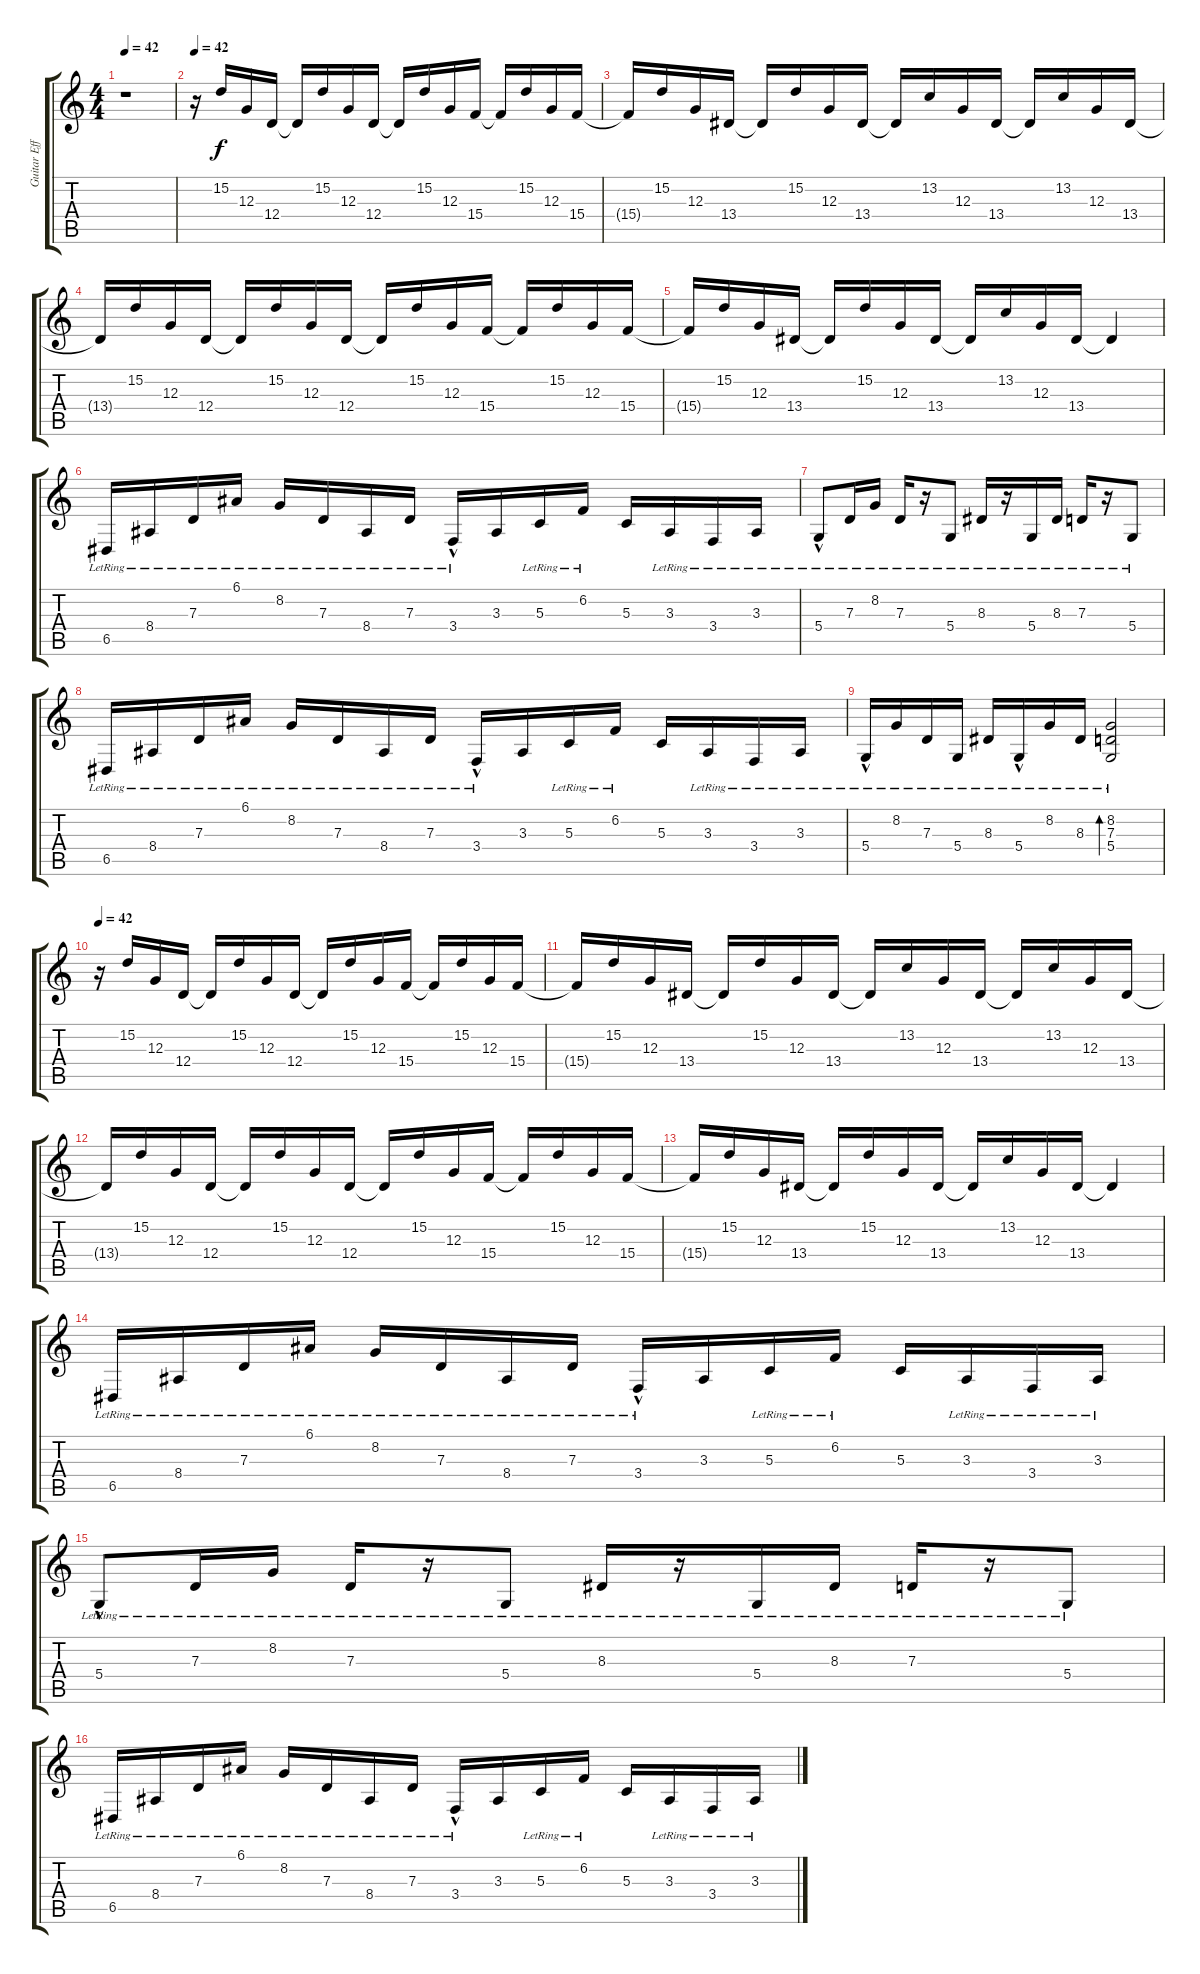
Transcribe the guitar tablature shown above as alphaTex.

\track ("Guitar Effect" "Guitar Eff") {instrument fx8scifi}
\staff {score tabs}
\tuning (E4 B3 G3 D3 A2 E2) {hide}
\ts (4 4)
\tempo 42
\clef g2
\ks c
r.1{dy f instrument fx8scifi} |
\tempo 42
r.16 15.2.16 12.3.16 12.4.16 12.4{t}.16 15.2.16 12.3.16 12.4.16 12.4{t}.16 15.2.16 12.3.16 15.4.16 15.4{t}.16 15.2.16 12.3.16 15.4.16 |
15.4{t}.16 15.2.16 12.3.16 13.4.16 13.4{t}.16 15.2.16 12.3.16 13.4.16 13.4{t}.16 13.2.16 12.3.16 13.4.16 13.4{t}.16 13.2.16 12.3.16 13.4.16 |
13.4{t}.16 15.2.16 12.3.16 12.4.16 12.4{t}.16 15.2.16 12.3.16 12.4.16 12.4{t}.16 15.2.16 12.3.16 15.4.16 15.4{t}.16 15.2.16 12.3.16 15.4.16 |
15.4{t}.16 15.2.16 12.3.16 13.4.16 13.4{t}.16 15.2.16 12.3.16 13.4.16 13.4{t}.16 13.2.16 12.3.16 13.4.16 13.4{t}.4 |
6.5{lr}.16 8.4{lr}.16 7.3{lr}.16 6.1{lr}.16 8.2{lr}.16 7.3{lr}.16 8.4{lr}.16 7.3{lr}.16 3.4{hac lr}.16 3.3.16 5.3{lr}.16 6.2{lr}.16 5.3.16 3.3{lr}.16 3.4{lr}.16 3.3{lr}.16 |
5.4{hac lr}.8 7.3{lr}.16 8.2{lr}.16 7.3{lr}.16 r.16 5.4{lr}.8 8.3{lr}.16 r.16 5.4{lr}.16 8.3{lr}.16 7.3{lr}.16 r.16 5.4{lr}.8 |
6.5{lr}.16 8.4{lr}.16 7.3{lr}.16 6.1{lr}.16 8.2{lr}.16 7.3{lr}.16 8.4{lr}.16 7.3{lr}.16 3.4{hac lr}.16 3.3.16 5.3{lr}.16 6.2{lr}.16 5.3.16 3.3{lr}.16 3.4{lr}.16 3.3{lr}.16 |
5.4{hac lr}.16 8.2{lr}.16 7.3{lr}.16 5.4{lr}.16 8.3{lr}.16 5.4{hac lr}.16 8.2{lr}.16 8.3{lr}.16 (8.2{lr} 7.3{lr} 5.4{lr}).2{bd 120} |
\tempo 42
r.16 15.2.16 12.3.16 12.4.16 12.4{t}.16 15.2.16 12.3.16 12.4.16 12.4{t}.16 15.2.16 12.3.16 15.4.16 15.4{t}.16 15.2.16 12.3.16 15.4.16 |
15.4{t}.16 15.2.16 12.3.16 13.4.16 13.4{t}.16 15.2.16 12.3.16 13.4.16 13.4{t}.16 13.2.16 12.3.16 13.4.16 13.4{t}.16 13.2.16 12.3.16 13.4.16 |
13.4{t}.16 15.2.16 12.3.16 12.4.16 12.4{t}.16 15.2.16 12.3.16 12.4.16 12.4{t}.16 15.2.16 12.3.16 15.4.16 15.4{t}.16 15.2.16 12.3.16 15.4.16 |
15.4{t}.16 15.2.16 12.3.16 13.4.16 13.4{t}.16 15.2.16 12.3.16 13.4.16 13.4{t}.16 13.2.16 12.3.16 13.4.16 13.4{t}.4 |
6.5{lr}.16 8.4{lr}.16 7.3{lr}.16 6.1{lr}.16 8.2{lr}.16 7.3{lr}.16 8.4{lr}.16 7.3{lr}.16 3.4{hac lr}.16 3.3.16 5.3{lr}.16 6.2{lr}.16 5.3.16 3.3{lr}.16 3.4{lr}.16 3.3{lr}.16 |
5.4{hac lr}.8 7.3{lr}.16 8.2{lr}.16 7.3{lr}.16 r.16 5.4{lr}.8 8.3{lr}.16 r.16 5.4{lr}.16 8.3{lr}.16 7.3{lr}.16 r.16 5.4{lr}.8 |
6.5{lr}.16 8.4{lr}.16 7.3{lr}.16 6.1{lr}.16 8.2{lr}.16 7.3{lr}.16 8.4{lr}.16 7.3{lr}.16 3.4{hac lr}.16 3.3.16 5.3{lr}.16 6.2{lr}.16 5.3.16 3.3{lr}.16 3.4{lr}.16 3.3{lr}.16
